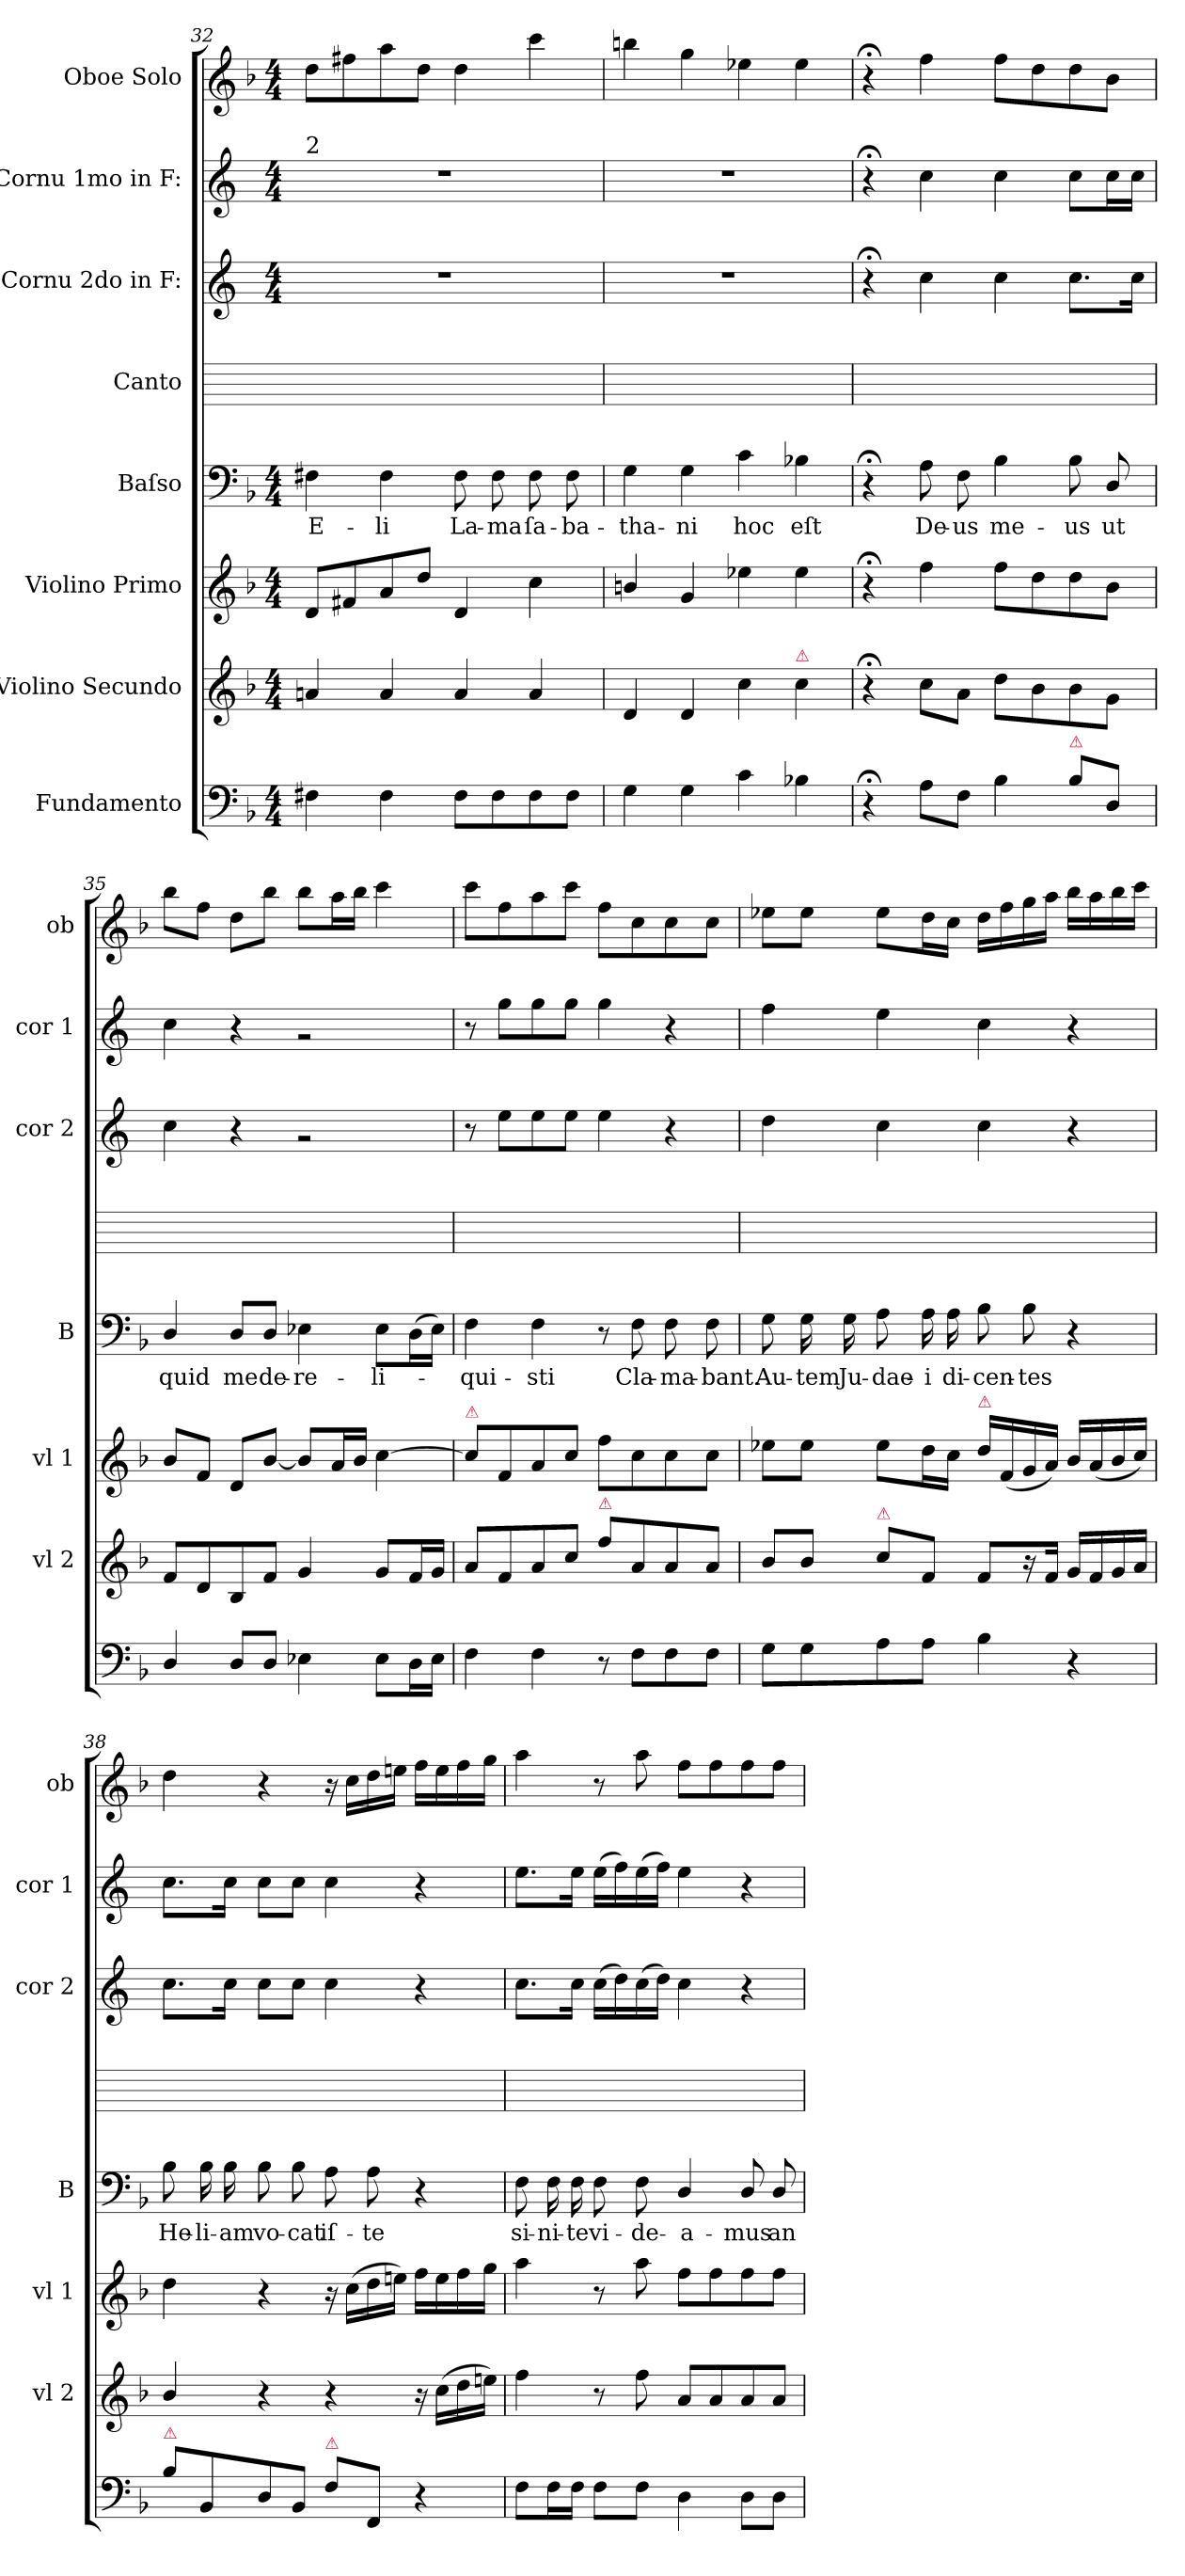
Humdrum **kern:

**kern	**kern	**kern	**kern	**text	**kern	**kern	**kern	**kern
*part8	*part7	*part6	*part5	*part5	*part4	*part3	*part2	*part1
*staff8	*staff7	*staff6	*staff5	*staff5	*staff4	*staff3	*staff2	*staff1
*I"Fundamento	*I"Violino Secundo	*I"Violino Primo	*I"Baſso	*	*I"Canto	*I"Cornu 2do in F:	*I"Cornu 1mo in F:	*I"Oboe Solo
*	*I'vl 2	*I'vl 1	*I'B	*	*	*I'cor 2	*I'cor 1	*I'ob
*clefF4	*clefG2	*clefG2	*clefF4	*	*	*clefG2	*clefG2	*clefG2
*	*	*	*	*	*	*ITrd4c7	*ITrd4c7	*
*k[b-]	*k[b-]	*k[b-]	*k[b-]	*	*	*k[b-]	*k[b-]	*k[b-]
*F:	*F:	*F:	*F:	*	*	*	*	*F:
*M4/4	*M4/4	*M4/4	*M4/4	*	*	*M4/4	*M4/4	*M4/4
=32	=32	=32	=32	=32	=32	=32	=32	=32
!	!	!	!	!	!	!	!LO:TX:a:t=2	!
4F#X\	4an/	8d/L	4F#X\	E-	1ryy	1r	1r	8dd\L
.	.	8f#X/	.	.	.	.	.	8ff#X\
4F#\	4a/	8a/	4F#\	-li	.	.	.	8aa\
.	.	8dd/J	.	.	.	.	.	8dd\J
8F#\L	4a/	4d/	8F#\	La-	.	.	.	4dd\
8F#\	.	.	8F#\	-ma	.	.	.	.
8F#\	4a/	4cc\	8F#\	ſa-	.	.	.	4ccc\
8F#\J	.	.	8F#\	-ba-	.	.	.	.
=33	=33	=33	=33	=33	=33	=33	=33	=33
4G\	4d/	4bn/	4G\	-tha-	1ryy	1r	1r	4bbn\
4G\	4d/	4g/	4G\	-ni	.	.	.	4gg\
4c\	4cc\	4ee-X\	4c\	hoc	.	.	.	4ee-X\
!	!LO:TX:a:color=crimson:t=⚠	!	!	!	!	!	!	!
4B-X\	4cc\	4ee-\	4B-X\	eſt	.	.	.	4ee-\
=34	=34	=34	=34	=34	=34	=34	=34	=34
4r;<	4r;<	4r;<	4r;<	.	1ryy	4r;<	4r;<	4r;<
8A\L	8cc\L	4ff\	8A\	De-	.	4f\	4f\	4ff\
8F\J	8a\J	.	8F\	-us	.	.	.	.
4B-\	8dd\L	8ff\L	4B-\	me-	.	4f\	4f\	8ff\L
.	8b-\	8dd\	.	.	.	.	.	8dd\
!LO:TX:a:color=crimson:t=⚠	!	!	!	!	!	!	!	!
8B-\L	8b-\	8dd\	8B-\	-us	.	8.f\L	8f\L	8dd\
8D/J	8g\J	8b-\J	8D/	ut	.	.	16f\L	8b-\J
.	.	.	.	.	.	16f\Jk	16f\JJ	.
=35	=35	=35	=35	=35	=35	=35	=35	=35
4D/	8f/L	8b-/L	4D/	quid	1ryy	4f\	4f\	8bb-\L
.	8d/	8f/J	.	.	.	.	.	8ff\J
8D/L	8B-/	8d/L	8D/L	me	.	4r	4r	8dd\L
8D/J	8f/J	[8b-/J	8D/J	de-	.	.	.	8bb-\J
4E-X\	4g/	8b-/L]	4E-X\	-re-	.	2rg	2rg	8bb-\L
.	.	16a/L	.	.	.	.	.	16aa\L
.	.	16b-/JJ	.	.	.	.	.	16bb-\JJ
8E-\L	8g/L	[4cc\	8E-\L	-li-	.	.	.	4ccc\
16D\L	16f/L	.	(>16D\L	.	.	.	.	.
16E-\JJ	16g/JJ	.	16E-\JJ)	.	.	.	.	.
=36	=36	=36	=36	=36	=36	=36	=36	=36
!	!	!LO:TX:a:color=crimson:t=⚠	!	!	!	!	!	!
4F\	8a/L	8cc\L]	4F\	-qui-	1ryy	8r	8r	8ccc\L
.	8f/	8f/	.	.	.	8a\L	8cc\L	8ff\
4F\	8a/	8a/	4F\	-sti	.	8a\	8cc\	8aa\
.	8cc/J	8cc/J	.	.	.	8a\J	8cc\J	8ccc\J
!	!LO:TX:a:color=crimson:t=⚠	!	!	!	!	!	!	!
8r	8ff\L	8ff\L	8r	.	.	4a\	4cc\	8ff\L
8F\L	8a/	8cc\	8F\	Cla-	.	.	.	8cc\
8F\	8a/	8cc\	8F\	-ma-	.	4r	4r	8cc\
8F\J	8a/J	8cc\J	8F\	-bant.	.	.	.	8cc\J
=37	=37	=37	=37	=37	=37	=37	=37	=37
8G\L	8b-/L	8ee-X\L	8G\	Au-	1ryy	4g\	4b-\	8ee-X\L
8G\	8b-/J	8ee-\J	16G\	-tem	.	.	.	8ee-\J
.	.	.	16G\	Ju-	.	.	.	.
!	!LO:TX:a:color=crimson:t=⚠	!	!	!	!	!	!	!
8A\	8cc\L	8ee-\L	8A\	-dae-	.	4f\	4a\	8ee-\L
8A\J	8f/J	16dd\L	16A\	-i	.	.	.	16dd\L
.	.	16cc\JJ	16A\	di-	.	.	.	16cc\JJ
!	!	!LO:TX:a:color=crimson:t=⚠	!	!	!	!	!	!
4B-\	8f/L	16dd\LL	8B-\	-cen-	.	4f\	4f\	16dd\LL
.	.	(<16f/	.	.	.	.	.	16ff\
.	16r	16g/	8B-\	-tes	.	.	.	16gg\
.	16f/Jk	16a/JJ)	.	.	.	.	.	16aa\JJ
4r	16g/LL	16b-/LL	4r	.	.	4r	4r	16bb-\LL
.	16f/	(<16a/	.	.	.	.	.	16aa\
.	16g/	16b-/	.	.	.	.	.	16bb-\
.	16a/JJ	16cc/JJ)	.	.	.	.	.	16ccc\JJ
=38	=38	=38	=38	=38	=38	=38	=38	=38
!LO:TX:a:color=crimson:t=⚠	!	!	!	!	!	!	!	!
8B-\L	4b-/	4dd\	8B-\	He-	1ryy	8.f\L	8.f\L	4dd\
8BB-/	.	.	16B-\	-li-	.	.	.	.
.	.	.	16B-\	-am	.	16f\Jk	16f\Jk	.
8D/	4r	4r	8B-\	vo-	.	8f\L	8f\L	4r
8BB-/J	.	.	8B-\	-cat	.	8f\J	8f\J	.
!LO:TX:a:color=crimson:t=⚠	!	!	!	!	!	!	!	!
8F\L	4r	16r	8A\	iſ-	.	4f\	4f\	16r
.	.	(>16cc\LL	.	.	.	.	.	16cc\LL
8FF/J	.	16dd\	8A\	-te	.	.	.	16dd\
.	.	16een\JJ)	.	.	.	.	.	16een\JJ
4r	16r	16ff\LL	4r	.	.	4r	4r	16ff\LL
.	(>16cc\LL	16ee\	.	.	.	.	.	16ee\
.	16dd\	16ff\	.	.	.	.	.	16ff\
.	16een\JJ)	16gg\JJ	.	.	.	.	.	16gg\JJ
=39	=39	=39	=39	=39	=39	=39	=39	=39
8F\L	4ff\	4aa\	8F\	si-	1ryy	8.f\L	8.a\L	4aa\
16F\L	.	.	16F\	-ni-	.	.	.	.
16F\JJ	.	.	16F\	-te	.	16f\Jk	16a\Jk	.
8F\L	8r	8r	8F\	vi-	.	(>16f\LL	(>16a\LL	8r
.	.	.	.	.	.	16g\)	16b-\)	.
8F\J	8ff\	8aa\	8F\	-de-	.	(>16f\	(>16a\	8aa\
.	.	.	.	.	.	16g\JJ)	16b-\JJ)	.
4D\	8a/L	8ff\L	4D/	-a-	.	4f\	4a\	8ff\L
.	8a/	8ff\	.	.	.	.	.	8ff\
8D\L	8a/	8ff\	8D/	-mus	.	4r	4r	8ff\
8D\J	8a/J	8ff\J	8D/	an	.	.	.	8ff\J
=	=	=	=	=	=	=	=	=
*-	*-	*-	*-	*-	*-	*-	*-	*-
